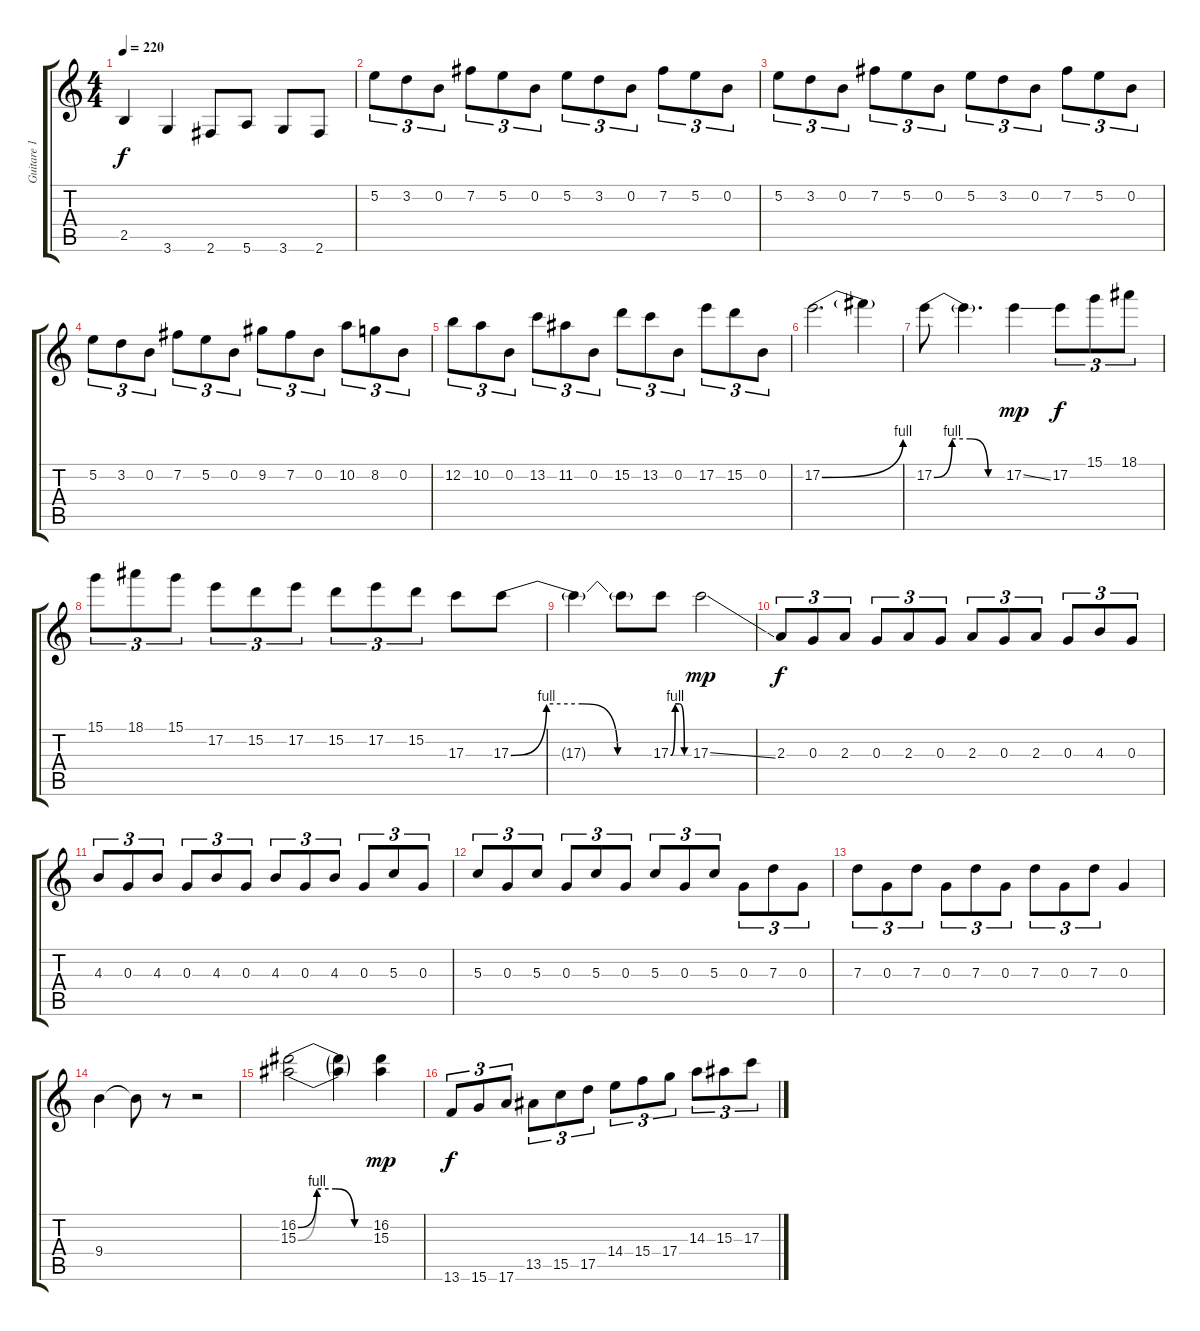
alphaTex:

\track ("Guitare 1" "Guitare 1") {instrument distortionguitar}
\staff {score tabs}
\tuning (E4 B3 G3 D3 A2 E2) {hide}
\ts (4 4)
\tempo 220
\clef g2
\ks c
2.5{t}.4{dy f} 3.6.4 2.6.8 5.6.8 3.6.8 2.6.8 |
5.2.8{tu (3 2)} 3.2.8{tu (3 2)} 0.2.8{tu (3 2)} 7.2.8{tu (3 2)} 5.2.8{tu (3 2)} 0.2.8{tu (3 2)} 5.2.8{tu (3 2)} 3.2.8{tu (3 2)} 0.2.8{tu (3 2)} 7.2.8{tu (3 2)} 5.2.8{tu (3 2)} 0.2.8{tu (3 2)} |
5.2.8{tu (3 2)} 3.2.8{tu (3 2)} 0.2.8{tu (3 2)} 7.2.8{tu (3 2)} 5.2.8{tu (3 2)} 0.2.8{tu (3 2)} 5.2.8{tu (3 2)} 3.2.8{tu (3 2)} 0.2.8{tu (3 2)} 7.2.8{tu (3 2)} 5.2.8{tu (3 2)} 0.2.8{tu (3 2)} |
5.2.8{tu (3 2)} 3.2.8{tu (3 2)} 0.2.8{tu (3 2)} 7.2.8{tu (3 2)} 5.2.8{tu (3 2)} 0.2.8{tu (3 2)} 9.2.8{tu (3 2)} 7.2.8{tu (3 2)} 0.2.8{tu (3 2)} 10.2.8{tu (3 2)} 8.2.8{tu (3 2)} 0.2.8{tu (3 2)} |
12.2.8{tu (3 2)} 10.2.8{tu (3 2)} 0.2.8{tu (3 2)} 13.2.8{tu (3 2)} 11.2.8{tu (3 2)} 0.2.8{tu (3 2)} 15.2.8{tu (3 2)} 13.2.8{tu (3 2)} 0.2.8{tu (3 2)} 17.2.8{tu (3 2)} 15.2.8{tu (3 2)} 0.2.8{tu (3 2)} |
17.2{be (bend 0 0 60 4)}.2{d} 17.2{t}.4 |
17.2{be (custom 0 0 15 4 30 4 45 0 60 0)}.8 17.2{t}.4{d} 17.2{ss}.4{dy mp} 17.2.8{tu (3 2) dy f} 15.1.8{tu (3 2)} 18.1.8{tu (3 2)} |
15.1.8{tu (3 2)} 18.1.8{tu (3 2)} 15.1.8{tu (3 2)} 17.2.8{tu (3 2)} 15.2.8{tu (3 2)} 17.2.8{tu (3 2)} 15.2.8{tu (3 2)} 17.2.8{tu (3 2)} 15.2.8{tu (3 2)} 17.3.8 17.3{be (custom 0 0 15 4 30 4 45 0 60 0)}.8 |
17.3{t}.4 17.3{t}.8 17.3{be (custom 0 0 15 4 30 4 45 0 60 0)}.8 17.3{ss}.2{dy mp} |
2.3.8{tu (3 2) dy f} 0.3.8{tu (3 2)} 2.3.8{tu (3 2)} 0.3.8{tu (3 2)} 2.3.8{tu (3 2)} 0.3.8{tu (3 2)} 2.3.8{tu (3 2)} 0.3.8{tu (3 2)} 2.3.8{tu (3 2)} 0.3.8{tu (3 2)} 4.3.8{tu (3 2)} 0.3.8{tu (3 2)} |
4.3.8{tu (3 2)} 0.3.8{tu (3 2)} 4.3.8{tu (3 2)} 0.3.8{tu (3 2)} 4.3.8{tu (3 2)} 0.3.8{tu (3 2)} 4.3.8{tu (3 2)} 0.3.8{tu (3 2)} 4.3.8{tu (3 2)} 0.3.8{tu (3 2)} 5.3.8{tu (3 2)} 0.3.8{tu (3 2)} |
5.3.8{tu (3 2)} 0.3.8{tu (3 2)} 5.3.8{tu (3 2)} 0.3.8{tu (3 2)} 5.3.8{tu (3 2)} 0.3.8{tu (3 2)} 5.3.8{tu (3 2)} 0.3.8{tu (3 2)} 5.3.8{tu (3 2)} 0.3.8{tu (3 2)} 7.3.8{tu (3 2)} 0.3.8{tu (3 2)} |
7.3.8{tu (3 2)} 0.3.8{tu (3 2)} 7.3.8{tu (3 2)} 0.3.8{tu (3 2)} 7.3.8{tu (3 2)} 0.3.8{tu (3 2)} 7.3.8{tu (3 2)} 0.3.8{tu (3 2)} 7.3.8{tu (3 2)} 0.3.4 |
9.4.4 9.4{t}.8 r.8 r.2 |
(16.2{be (custom 0 0 15 4 30 4 45 0 60 0)} 15.3{be (custom 0 0 15 4 30 4 45 0 60 0)}).2 (16.2{t} 15.3{t}).4 (16.2 15.3).4{dy mp} |
13.6.8{tu (3 2) dy f} 15.6.8{tu (3 2)} 17.6.8{tu (3 2)} 13.5.8{tu (3 2)} 15.5.8{tu (3 2)} 17.5.8{tu (3 2)} 14.4.8{tu (3 2)} 15.4.8{tu (3 2)} 17.4.8{tu (3 2)} 14.3.8{tu (3 2)} 15.3.8{tu (3 2)} 17.3.8{tu (3 2)}
